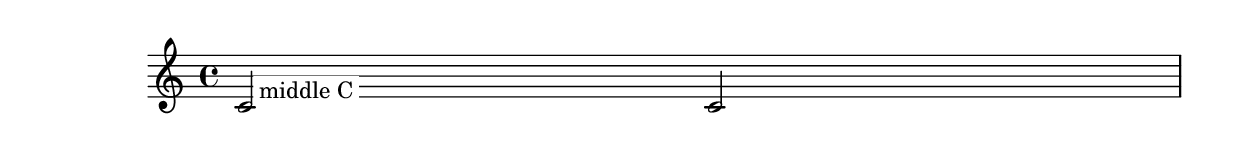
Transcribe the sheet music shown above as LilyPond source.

%% DO NOT EDIT this file manually; it is automatically
%% generated from LSR http://lsr.dsi.unimi.it
%% Make any changes in LSR itself, or in Documentation/snippets/new/ ,
%% and then run scripts/auxiliar/makelsr.py
%%
%% This file is in the public domain.
\version "2.14.2"

\header {
  lsrtags = "editorial-annotations, text, really-cool"

%% Translation of GIT committish: b482c3e5b56c3841a88d957e0ca12964bd3e64fa
  texidoces = "
La instrucción @code{\\whiteout} intercala un rectángulo blanco
debajo de un elemento de marcado.  Este rectángulo blanco no tapa
a ningún otro objeto gráfico, puesto que las líneas del pentagrama
están en una capa inferior a la de la mayor parte de los otros
objetos.

"
  doctitlees = "Poner en blanco las líneas del pentagrama utilizando la instrucción \\whiteout"

  texidoc = "
The @code{\\whiteout} command underlays a markup with a white box.
Since staff lines are in a lower layer than most other grobs, this
white box will not overlap any other grob.

"
  doctitle = "Blanking staff lines using the \\whiteout command"
} % begin verbatim


\layout { ragged-right = ##f }
\relative c' {
  \override TextScript #'extra-offset = #'(2 . 4)
  c2-\markup { \whiteout \pad-markup #0.5 "middle C" } c
}

